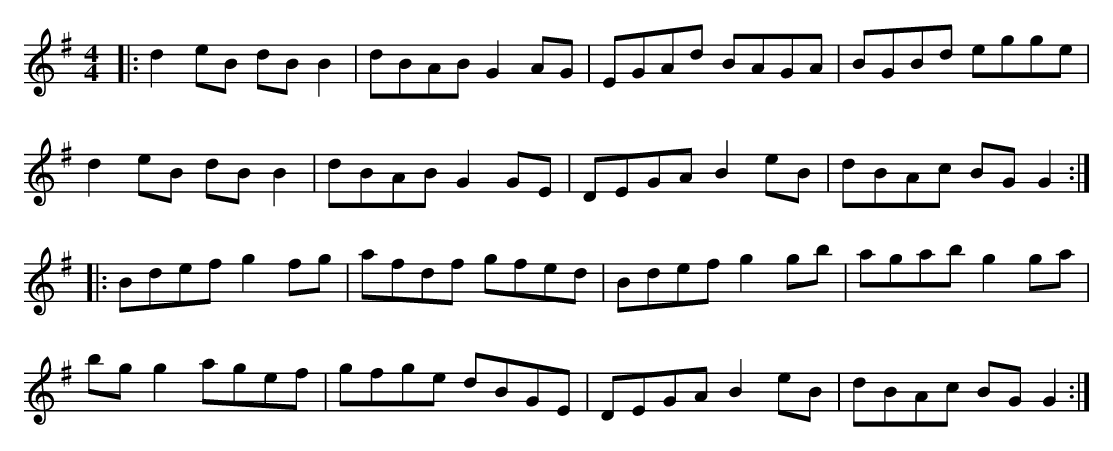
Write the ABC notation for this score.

X:1
M:4/4
K:G
|:d2eB dBB2|dBAB G2AG|EGAd BAGA|BGBd egge|
d2eB dBB2|dBAB G2GE|DEGA B2eB|dBAc BGG2:|
|:Bdef g2fg|afdf gfed|Bdef g2gb|agab g2ga|
bgg2 agef|gfge dBGE|DEGA B2eB|dBAc BGG2:|
